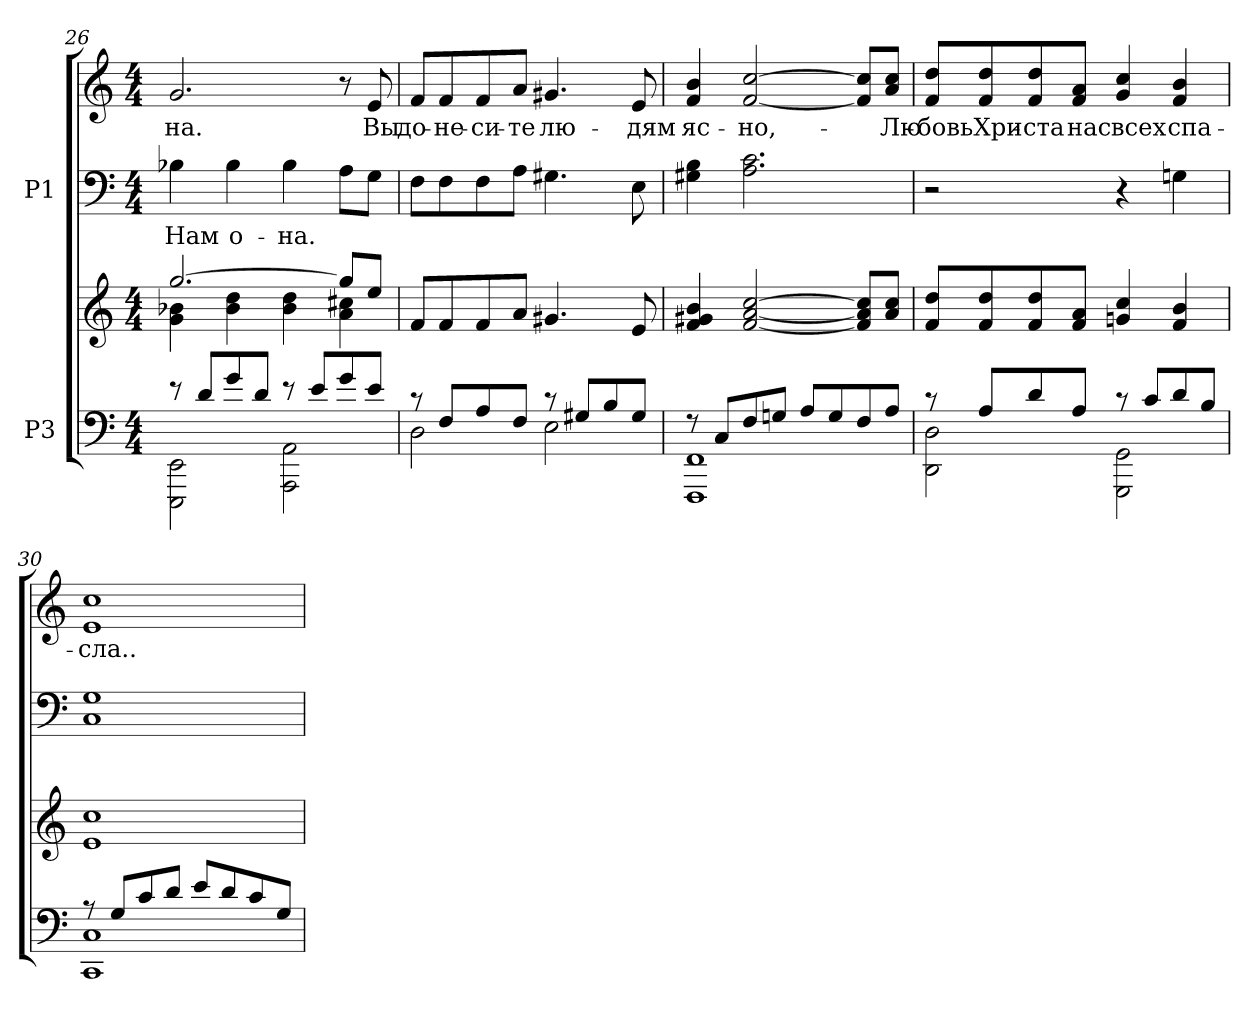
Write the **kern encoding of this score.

**kern	**kern	**kern	**text	**kern	**text
*part2	*part2	*part1	*part1	*part1	*part1
*staff4	*staff3	*staff2	*staff2	*staff1	*staff1
*I"P3	*	*I"P1	*	*	*
*clefF4	*clefG2	*clefF4	*	*clefG2	*
*k[]	*k[]	*k[]	*	*k[]	*
*C:	*C:	*C:	*	*C:	*
*M4/4	*M4/4	*M4/4	*	*M4/4	*
=26	=26	=26	=26	=26	=26
*^	*^	*	*	*	*
!	!	!	!	!	!LO:LY:a:color=#000000	!	!
!	!	!	!	!	!	!	!LO:LY:b:color=#000000
8r	2EEEi\ 2EEi	[>2.ggi/	4gi\ 4b-Xi	4B-Xi\	Нам	2.gi/	-на.
8di/L	.	.	.	.	.	.	.
!	!	!	!	!	!LO:LY:a:color=#000000	!	!
8gi/	.	.	4b-i\ 4ddi	4B-i\	о-	.	.
8di/J	.	.	.	.	.	.	.
!	!	!	!	!	!LO:LY:a:color=#000000	!	!
8r	2AAAi\ 2AAi	.	4b-i\ 4ddi	4B-i\	-на.	.	.
8ei/L	.	.	.	.	.	.	.
8gi/	.	8ggi/L]	4ai\ 4cc#Xi	8Ai\L	.	8r	.
!	!	!	!	!	!	!	!LO:LY:b:color=#000000
8ei/J	.	8eei/J	.	8Gi\J	.	8ei/	Вы
*	*	*v	*v	*	*	*	*
=27	=27	=27	=27	=27	=27	=27
!	!	!	!	!	!	!LO:LY:b:color=#000000
8r	2Di\	8fi/L	8Fi\L	.	8fi/L	до-
!	!	!	!	!	!	!LO:LY:b:color=#000000
8Fi/L	.	8fi/	8Fi\	.	8fi/	-не-
!	!	!	!	!	!	!LO:LY:b:color=#000000
8Ai/	.	8fi/	8Fi\	.	8fi/	-си-
!	!	!	!	!	!	!LO:LY:b:color=#000000
8Fi/J	.	8ai/J	8Ai\J	.	8ai/J	-те
!	!	!	!	!	!	!LO:LY:b:color=#000000
8r	2Ei\	4.g#Xi/	4.G#Xi\	.	4.g#Xi/	лю-
8G#Xi/L	.	.	.	.	.	.
8Bi/	.	.	.	.	.	.
!	!	!	!	!	!	!LO:LY:b:color=#000000
8G#i/J	.	8ei/	8Ei\	.	8ei/	-дям
!!LO:PB:g=z
=28	=28	=28	=28	=28	=28	=28
!	!	!	!	!	!	!LO:LY:b:color=#000000
8r	1FFFi 1FFi	4fi/ 4g#Xi 4bi	4G#Xi\ 4Bi	.	4fi/ 4bi	яс-
8Ci/L	.	.	.	.	.	.
!	!	!	!	!	!	!LO:LY:b:color=#000000
8Fi/	.	[<2fi/ [<2ai [>2cci	2.Ai\ 2.ci	.	[<2fi/ [>2cci	-но,-
8Gni/J	.	.	.	.	.	.
8Ai/L	.	.	.	.	.	.
8Gi/	.	.	.	.	.	.
8Fi/	.	8fi/] 8ai] 8cci]L	.	.	8fi/] 8cci]L	.
!	!	!	!	!	!	!LO:LY:b:color=#000000
8Ai/J	.	8ai/ 8cciJ	.	.	8ai/ 8cciJ	-Лю-
=29	=29	=29	=29	=29	=29	=29
!	!	!	!	!	!	!LO:LY:b:color=#000000
8r	2DDi\ 2Di	8fi/ 8ddiL	2r	.	8fi/ 8ddiL	-бовь
!	!	!	!	!	!	!LO:LY:b:color=#000000
8Ai/L	.	8fi/ 8ddi	.	.	8fi/ 8ddi	Хри-
!	!	!	!	!	!	!LO:LY:b:color=#000000
8di/	.	8fi/ 8ddi	.	.	8fi/ 8ddi	-ста
!	!	!	!	!	!	!LO:LY:b:color=#000000
8Ai/J	.	8fi/ 8aiJ	.	.	8fi/ 8aiJ	нас
!	!	!	!	!	!	!LO:LY:b:color=#000000
8r	2GGGi\ 2GGi	4gni/ 4cci	4r	.	4gi/ 4cci	всех
8ci/L	.	.	.	.	.	.
!	!	!	!	!	!	!LO:LY:b:color=#000000
8di/	.	4fi/ 4bi	4Gni\	.	4fi/ 4bi	спа-
8Bi/J	.	.	.	.	.	.
=30	=30	=30	=30	=30	=30	=30
!	!	!	!	!	!	!LO:LY:b:color=#000000
8r	1CCi 1Ci	1ei 1cci	1Ci 1Gi	.	1ei 1cci	-сла..
8Gi/L	.	.	.	.	.	.
8ci/	.	.	.	.	.	.
8di/J	.	.	.	.	.	.
8ei/L	.	.	.	.	.	.
8di/	.	.	.	.	.	.
8ci/	.	.	.	.	.	.
8Gi/J	.	.	.	.	.	.
*v	*v	*	*	*	*	*
=	=	=	=	=	=
*-	*-	*-	*-	*-	*-
